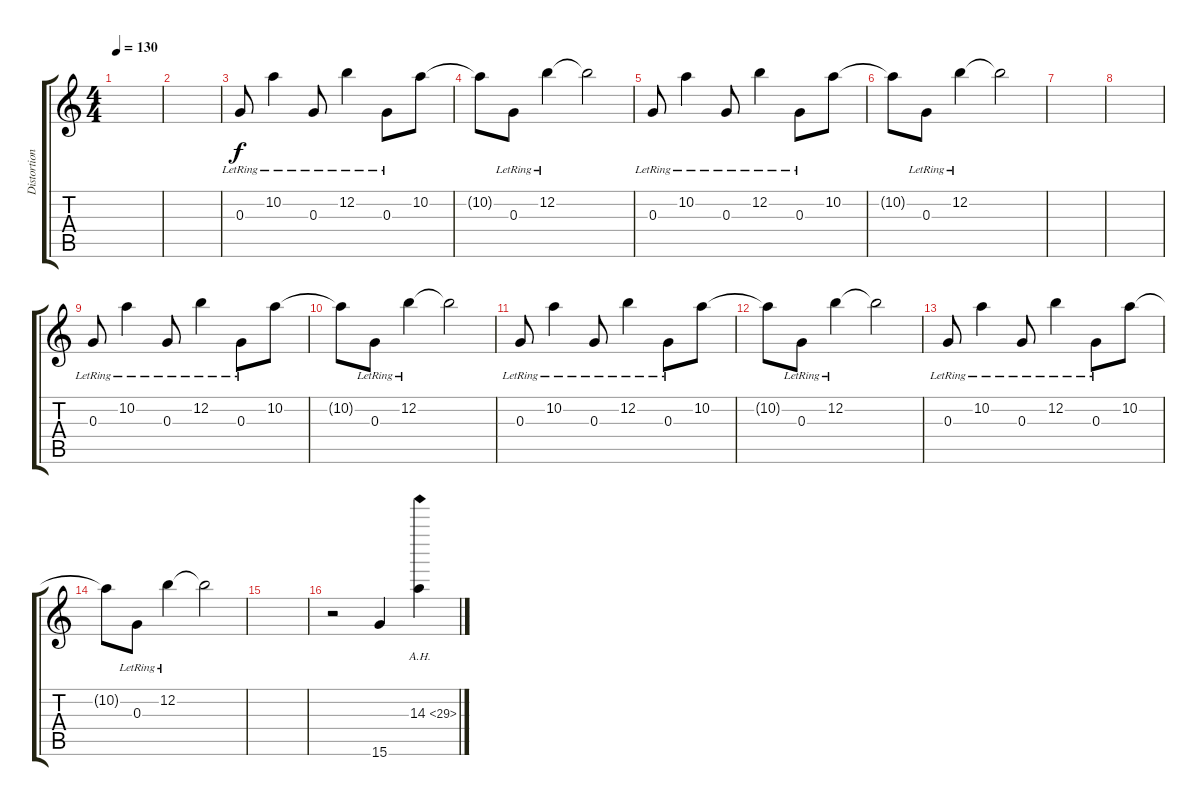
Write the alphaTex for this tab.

\track ("Distortion" "Distortion") {instrument distortionguitar}
\staff {score tabs}
\tuning (E4 B3 G3 D3 A2 E2) {hide}
\ts (4 4)
\tempo 130
\clef g2
\ks c
|
|
0.3{lr}.8{instrument electricguitarclean} 10.2{lr}.4 0.3{lr}.8 12.2{lr}.4 0.3{lr}.8 10.2.8 |
10.2{t}.8 0.3{lr}.8 12.2{lr}.4 12.2{t}.2 |
0.3{lr}.8{instrument electricguitarclean} 10.2{lr}.4 0.3{lr}.8 12.2{lr}.4 0.3{lr}.8 10.2.8 |
10.2{t}.8 0.3{lr}.8 12.2{lr}.4 12.2{t}.2 |
|
|
0.3{lr}.8{instrument electricguitarclean} 10.2{lr}.4 0.3{lr}.8 12.2{lr}.4 0.3{lr}.8 10.2.8 |
10.2{t}.8 0.3{lr}.8 12.2{lr}.4 12.2{t}.2 |
0.3{lr}.8{instrument electricguitarclean} 10.2{lr}.4 0.3{lr}.8 12.2{lr}.4 0.3{lr}.8 10.2.8 |
10.2{t}.8 0.3{lr}.8 12.2{lr}.4 12.2{t}.2 |
0.3{lr}.8{instrument electricguitarclean} 10.2{lr}.4 0.3{lr}.8 12.2{lr}.4 0.3{lr}.8 10.2.8 |
10.2{t}.8 0.3{lr}.8 12.2{lr}.4 12.2{t}.2 |
|
r.2 15.6{ss}.4 14.3{ah 15}.4
